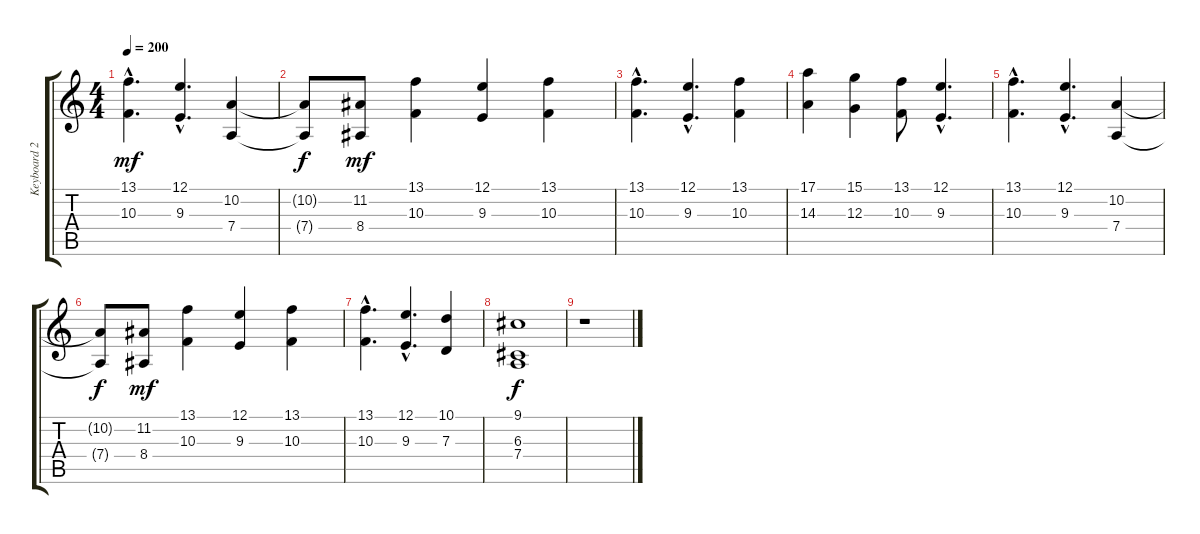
\track ("Keyboard 2" "Keyboard 2") {instrument synthstrings1}
\staff {score tabs}
\tuning (E4 B3 G3 D3 A2 E2) {hide}
\ts (4 4)
\tempo 200
\clef g2
\ks c
(13.1{hac} 10.3{hac}).4{d dy mf} (12.1{hac} 9.3{hac}).4{d} (10.2 7.4).4 |
(10.2{t} 7.4{t}).8{dy f} (11.2 8.4).8{dy mf} (13.1 10.3).4 (12.1 9.3).4 (13.1 10.3).4 |
(13.1{hac} 10.3{hac}).4{d} (12.1{hac} 9.3{hac}).4{d} (13.1 10.3).4 |
(17.1 14.3).4 (15.1 12.3).4 (13.1 10.3).8 (12.1{hac} 9.3{hac}).4{d} |
(13.1{hac} 10.3{hac}).4{d} (12.1{hac} 9.3{hac}).4{d} (10.2 7.4).4 |
(10.2{t} 7.4{t}).8{dy f} (11.2 8.4).8{dy mf} (13.1 10.3).4 (12.1 9.3).4 (13.1 10.3).4 |
(13.1{hac} 10.3{hac}).4{d} (12.1{hac} 9.3{hac}).4{d} (10.1 7.3).4 |
(9.1 6.3 7.4).1{dy f} |
r.1
